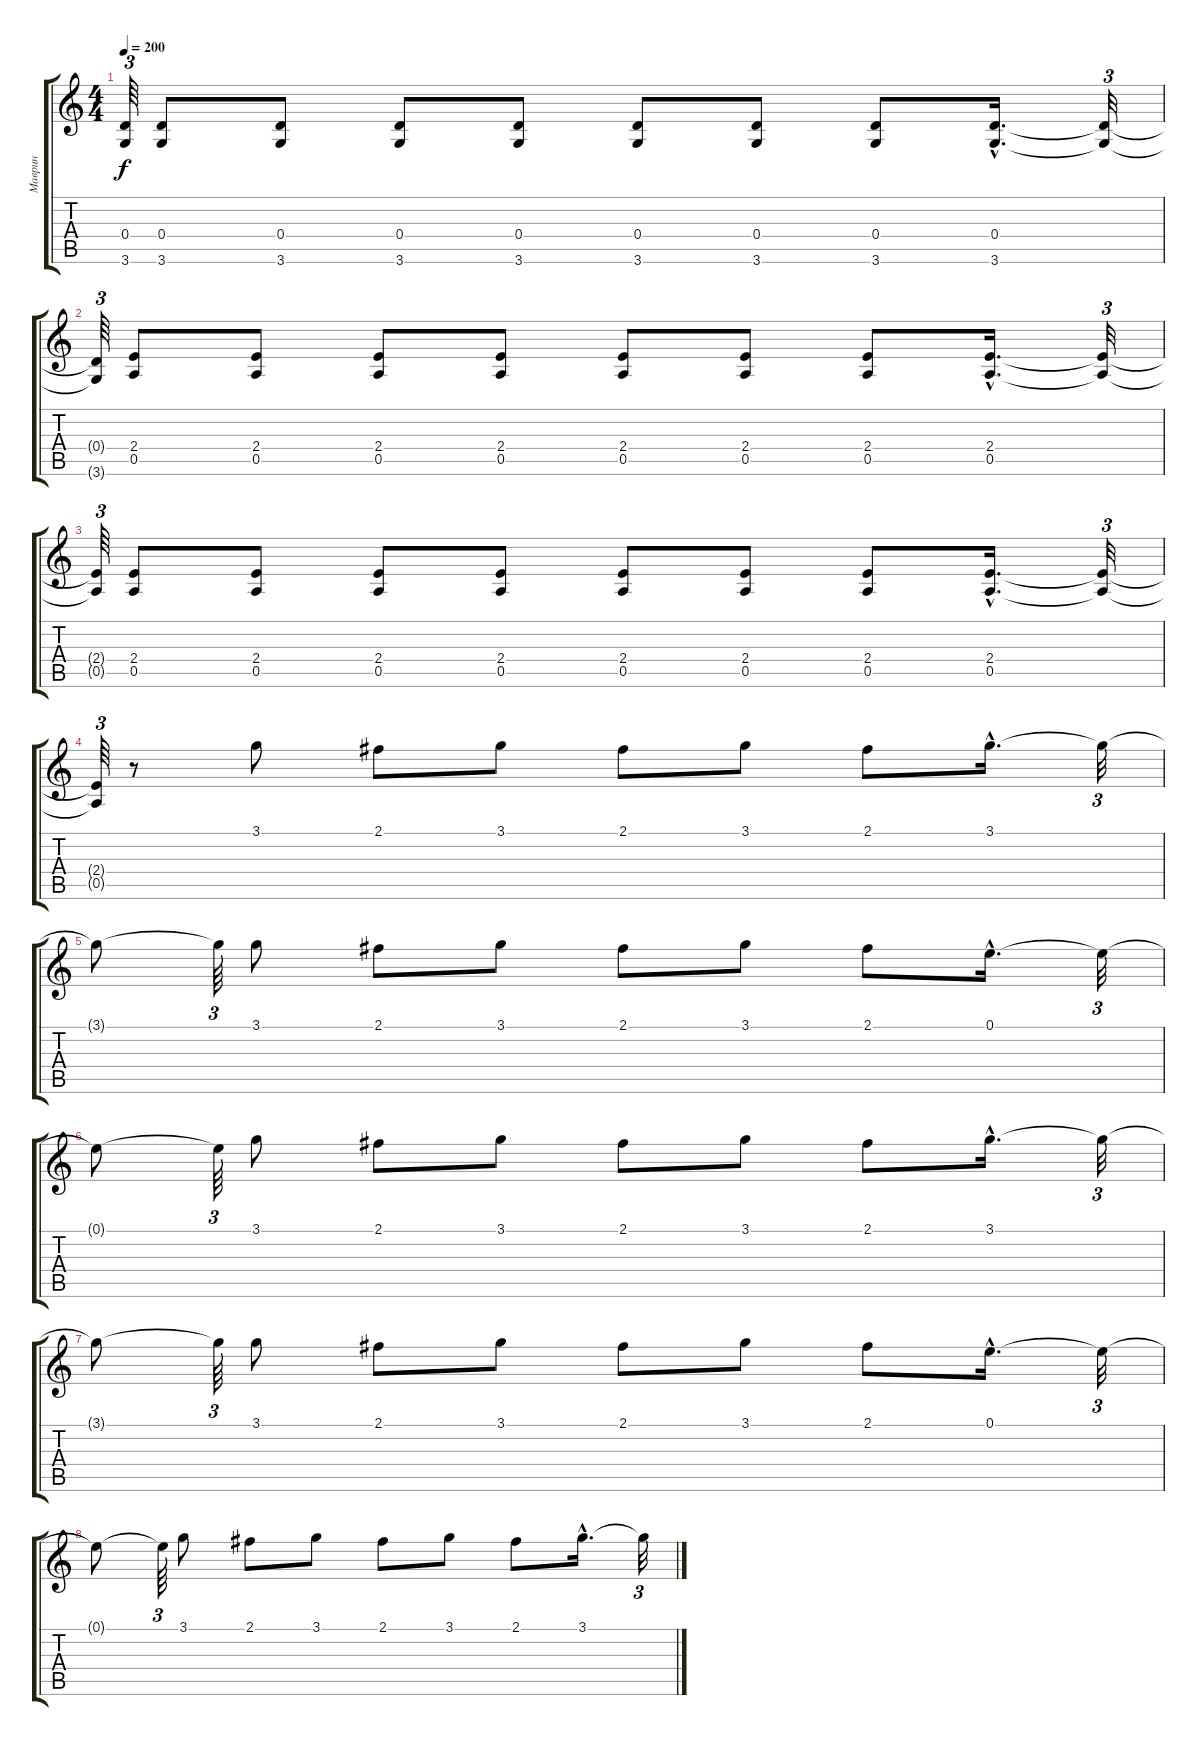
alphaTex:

\track ("Маврин" "Маврин") {instrument distortionguitar}
\staff {score tabs}
\tuning (E4 B3 G3 D3 A2 E2) {hide}
\ts (4 4)
\tempo 200
\clef g2
\ks c
(0.4{t} 3.6{t}).64{tu (3 2) dy f} (0.4 3.6).8 (0.4 3.6).8 (0.4 3.6).8 (0.4 3.6).8 (0.4 3.6).8 (0.4 3.6).8 (0.4 3.6).8 (0.4{hac} 3.6{hac}).16{d} (0.4{t} 3.6{t}).32{tu (3 2)} |
(0.4{t} 3.6{t}).64{tu (3 2)} (2.4 0.5).8 (2.4 0.5).8 (2.4 0.5).8 (2.4 0.5).8 (2.4 0.5).8 (2.4 0.5).8 (2.4 0.5).8 (2.4{hac} 0.5{hac}).16{d} (2.4{t} 0.5{t}).32{tu (3 2)} |
(2.4{t} 0.5{t}).64{tu (3 2)} (2.4 0.5).8 (2.4 0.5).8 (2.4 0.5).8 (2.4 0.5).8 (2.4 0.5).8 (2.4 0.5).8 (2.4 0.5).8 (2.4{hac} 0.5{hac}).16{d} (2.4{t} 0.5{t}).32{tu (3 2)} |
(2.4{t} 0.5{t}).64{tu (3 2)} r.8 3.1.8 2.1.8 3.1.8 2.1.8 3.1.8 2.1.8 3.1{hac}.16{d} 3.1{t}.32{tu (3 2)} |
3.1{t}.8 3.1{t}.64{tu (3 2)} 3.1.8 2.1.8 3.1.8 2.1.8 3.1.8 2.1.8 0.1{hac}.16{d} 0.1{t}.32{tu (3 2)} |
0.1{t}.8 0.1{t}.64{tu (3 2)} 3.1.8 2.1.8 3.1.8 2.1.8 3.1.8 2.1.8 3.1{hac}.16{d} 3.1{t}.32{tu (3 2)} |
3.1{t}.8 3.1{t}.64{tu (3 2)} 3.1.8 2.1.8 3.1.8 2.1.8 3.1.8 2.1.8 0.1{hac}.16{d} 0.1{t}.32{tu (3 2)} |
0.1{t}.8 0.1{t}.64{tu (3 2)} 3.1.8 2.1.8 3.1.8 2.1.8 3.1.8 2.1.8 3.1{hac}.16{d} 3.1{t}.32{tu (3 2)}
